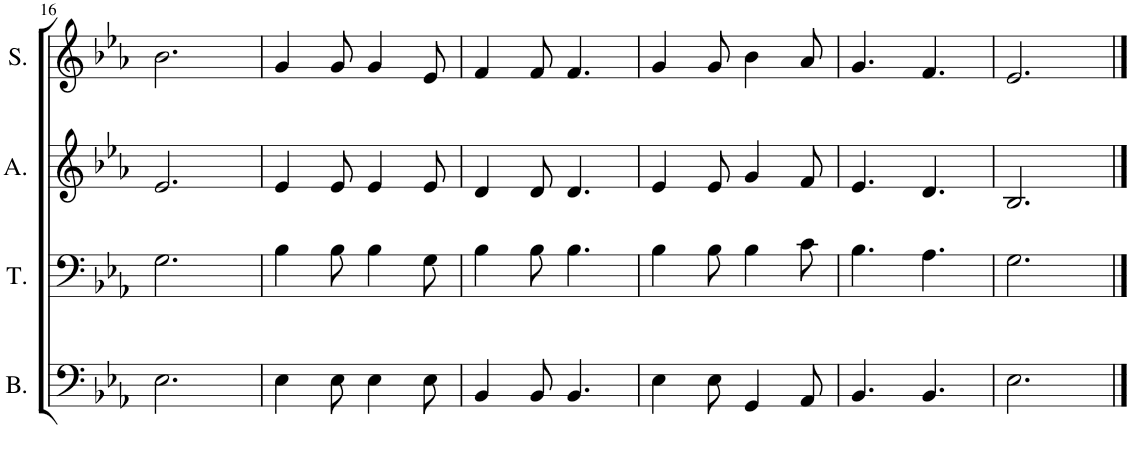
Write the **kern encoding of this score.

**kern	**kern	**kern	**kern
*part4	*part3	*part2	*part1
*staff4	*staff3	*staff2	*staff1
*I"Bass	*I"Tenor	*I"Alto	*I"Soprano
*I'B.	*I'T.	*I'A.	*I'S.
!!LO:PB:g=z
*clefF4	*clefF4	*clefG2	*clefG2
*k[b-e-a-]	*k[b-e-a-]	*k[b-e-a-]	*k[b-e-a-]
*M6/8	*M6/8	*M6/8	*M6/8
=16	=16	=16	=16
2.E-\	2.G\	2.e-/	2.b-\
=17	=17	=17	=17
4E-\	4B-\	4e-/	4g/
8E-\	8B-\	8e-/	8g/
4E-\	4B-\	4e-/	4g/
8E-\	8G\	8e-/	8e-/
=18	=18	=18	=18
4BB-/	4B-\	4d/	4f/
8BB-/	8B-\	8d/	8f/
4.BB-/	4.B-\	4.d/	4.f/
=19	=19	=19	=19
4E-\	4B-\	4e-/	4g/
8E-\	8B-\	8e-/	8g/
4GG/	4B-\	4g/	4b-\
8AA-/	8c\	8f/	8a-/
=20	=20	=20	=20
4.BB-/	4.B-\	4.e-/	4.g/
4.BB-/	4.A-\	4.d/	4.f/
=21	=21	=21	=21
2.E-\	2.G\	2.B-/	2.e-/
==	==	==	==
*-	*-	*-	*-
